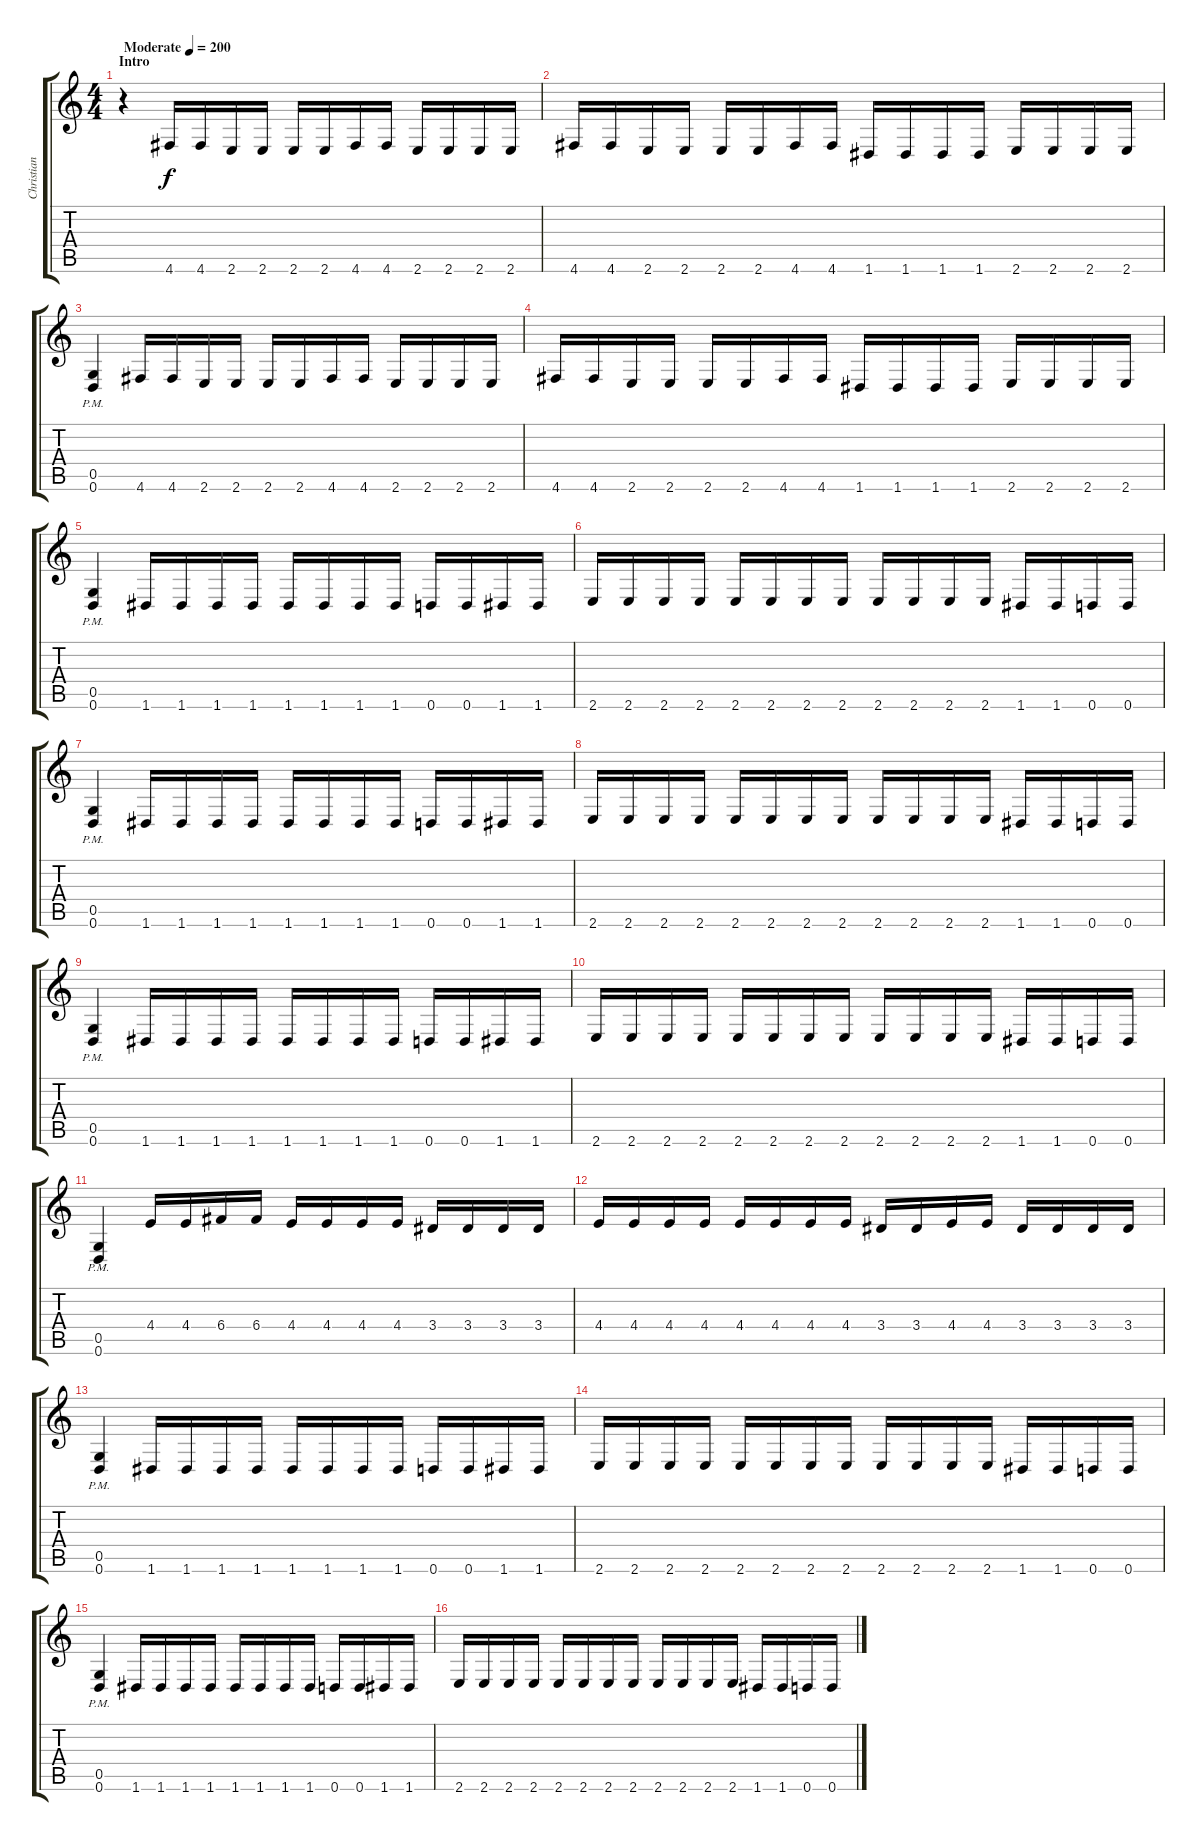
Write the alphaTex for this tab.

\track ("Christian Andreu" "Christian ") {instrument overdrivenguitar}
\staff {score tabs}
\tuning (D4 A3 F3 C3 G2 D2) {hide}
\ts (4 4)
\section ("" "Intro")
\tempo (200 "Moderate")
\clef g2
\ks c
r.4{dy f instrument overdrivenguitar} 4.6.16 4.6.16 2.6.16 2.6.16 2.6.16 2.6.16 4.6.16 4.6.16 2.6.16 2.6.16 2.6.16 2.6.16 |
4.6.16 4.6.16 2.6.16 2.6.16 2.6.16 2.6.16 4.6.16 4.6.16 1.6.16 1.6.16 1.6.16 1.6.16 2.6.16 2.6.16 2.6.16 2.6.16 |
(0.5{pm} 0.6{pm}).4 4.6.16 4.6.16 2.6.16 2.6.16 2.6.16 2.6.16 4.6.16 4.6.16 2.6.16 2.6.16 2.6.16 2.6.16 |
4.6.16 4.6.16 2.6.16 2.6.16 2.6.16 2.6.16 4.6.16 4.6.16 1.6.16 1.6.16 1.6.16 1.6.16 2.6.16 2.6.16 2.6.16 2.6.16 |
(0.5{pm} 0.6{pm}).4 1.6.16 1.6.16 1.6.16 1.6.16 1.6.16 1.6.16 1.6.16 1.6.16 0.6.16 0.6.16 1.6.16 1.6.16 |
2.6.16 2.6.16 2.6.16 2.6.16 2.6.16 2.6.16 2.6.16 2.6.16 2.6.16 2.6.16 2.6.16 2.6.16 1.6.16 1.6.16 0.6.16 0.6.16 |
(0.5{pm} 0.6{pm}).4 1.6.16 1.6.16 1.6.16 1.6.16 1.6.16 1.6.16 1.6.16 1.6.16 0.6.16 0.6.16 1.6.16 1.6.16 |
2.6.16 2.6.16 2.6.16 2.6.16 2.6.16 2.6.16 2.6.16 2.6.16 2.6.16 2.6.16 2.6.16 2.6.16 1.6.16 1.6.16 0.6.16 0.6.16 |
(0.5{pm} 0.6{pm}).4 1.6.16 1.6.16 1.6.16 1.6.16 1.6.16 1.6.16 1.6.16 1.6.16 0.6.16 0.6.16 1.6.16 1.6.16 |
2.6.16 2.6.16 2.6.16 2.6.16 2.6.16 2.6.16 2.6.16 2.6.16 2.6.16 2.6.16 2.6.16 2.6.16 1.6.16 1.6.16 0.6.16 0.6.16 |
(0.5{pm} 0.6{pm}).4 4.4.16 4.4.16 6.4.16 6.4.16 4.4.16 4.4.16 4.4.16 4.4.16 3.4.16 3.4.16 3.4.16 3.4.16 |
4.4.16 4.4.16 4.4.16 4.4.16 4.4.16 4.4.16 4.4.16 4.4.16 3.4.16 3.4.16 4.4.16 4.4.16 3.4.16 3.4.16 3.4.16 3.4.16 |
(0.5{pm} 0.6{pm}).4 1.6.16 1.6.16 1.6.16 1.6.16 1.6.16 1.6.16 1.6.16 1.6.16 0.6.16 0.6.16 1.6.16 1.6.16 |
2.6.16 2.6.16 2.6.16 2.6.16 2.6.16 2.6.16 2.6.16 2.6.16 2.6.16 2.6.16 2.6.16 2.6.16 1.6.16 1.6.16 0.6.16 0.6.16 |
(0.5{pm} 0.6{pm}).4 1.6.16 1.6.16 1.6.16 1.6.16 1.6.16 1.6.16 1.6.16 1.6.16 0.6.16 0.6.16 1.6.16 1.6.16 |
2.6.16 2.6.16 2.6.16 2.6.16 2.6.16 2.6.16 2.6.16 2.6.16 2.6.16 2.6.16 2.6.16 2.6.16 1.6.16 1.6.16 0.6.16 0.6.16
